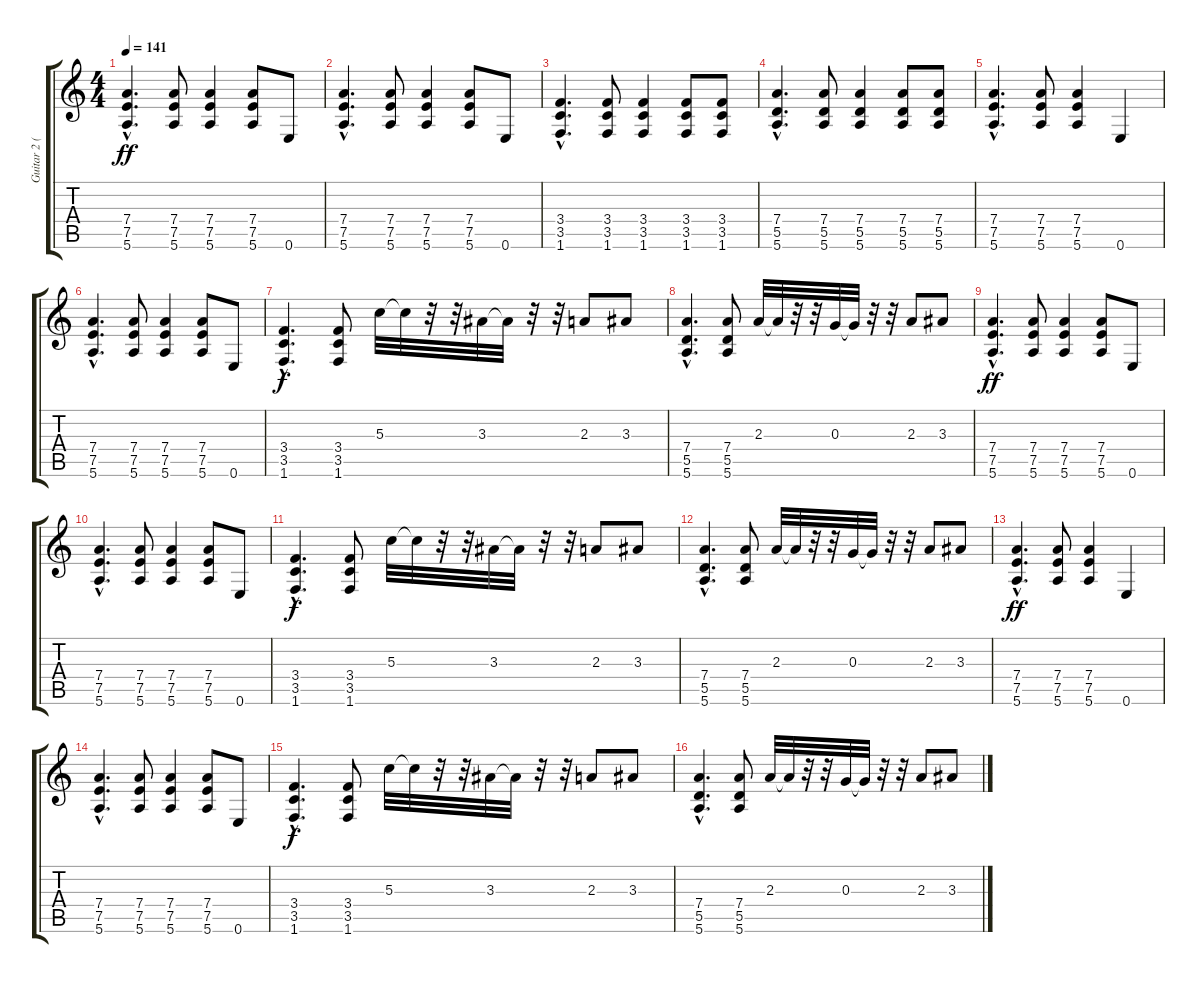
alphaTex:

\track ("Guitar 2 (Rhythm)" "Guitar 2 (") {instrument distortionguitar}
\staff {score tabs}
\tuning (E4 B3 G3 D3 A2 E2) {hide}
\ts (4 4)
\tempo 141
\clef g2
\ks c
(7.4{hac} 7.5{hac} 5.6{hac}).4{d dy ff} (7.4 7.5 5.6).8 (7.4 7.5 5.6).4 (7.4 7.5 5.6).8 0.6.8 |
(7.4{hac} 7.5{hac} 5.6{hac}).4{d} (7.4 7.5 5.6).8 (7.4 7.5 5.6).4 (7.4 7.5 5.6).8 0.6.8 |
(3.4{hac} 3.5{hac} 1.6{hac}).4{d} (3.4 3.5 1.6).8 (3.4 3.5 1.6).4 (3.4 3.5 1.6).8 (3.4 3.5 1.6).8 |
(7.4{hac} 5.5{hac} 5.6{hac}).4{d} (7.4 5.5 5.6).8 (7.4 5.5 5.6).4 (7.4 5.5 5.6).8 (7.4 5.5 5.6).8 |
(7.4{hac} 7.5{hac} 5.6{hac}).4{d} (7.4 7.5 5.6).8 (7.4 7.5 5.6).4 0.6.4 |
(7.4{hac} 7.5{hac} 5.6{hac}).4{d} (7.4 7.5 5.6).8 (7.4 7.5 5.6).4 (7.4 7.5 5.6).8 0.6.8 |
(3.4{hac} 3.5{hac} 1.6{hac}).4{d dy f} (3.4 3.5 1.6).8 5.3.32{instrument overdrivenguitar} 5.3{t}.32 r.32 r.32 3.3.32 3.3{t}.32 r.32 r.32 2.3.8 3.3.8 |
(7.4{hac} 5.5{hac} 5.6{hac}).4{d instrument distortionguitar} (7.4 5.5 5.6).8 2.3.32{instrument overdrivenguitar} 2.3{t}.32 r.32 r.32 0.3.32 0.3{t}.32 r.32 r.32 2.3.8 3.3.8 |
(7.4{hac} 7.5{hac} 5.6{hac}).4{d dy ff instrument distortionguitar} (7.4 7.5 5.6).8 (7.4 7.5 5.6).4 (7.4 7.5 5.6).8 0.6.8 |
(7.4{hac} 7.5{hac} 5.6{hac}).4{d} (7.4 7.5 5.6).8 (7.4 7.5 5.6).4 (7.4 7.5 5.6).8 0.6.8 |
(3.4{hac} 3.5{hac} 1.6{hac}).4{d dy f} (3.4 3.5 1.6).8 5.3.32{instrument overdrivenguitar} 5.3{t}.32 r.32 r.32 3.3.32 3.3{t}.32 r.32 r.32 2.3.8 3.3.8 |
(7.4{hac} 5.5{hac} 5.6{hac}).4{d instrument distortionguitar} (7.4 5.5 5.6).8 2.3.32{instrument overdrivenguitar} 2.3{t}.32 r.32 r.32 0.3.32 0.3{t}.32 r.32 r.32 2.3.8 3.3.8 |
(7.4{hac} 7.5{hac} 5.6{hac}).4{d dy ff instrument distortionguitar} (7.4 7.5 5.6).8 (7.4 7.5 5.6).4 0.6.4 |
(7.4{hac} 7.5{hac} 5.6{hac}).4{d} (7.4 7.5 5.6).8 (7.4 7.5 5.6).4 (7.4 7.5 5.6).8 0.6.8 |
(3.4{hac} 3.5{hac} 1.6{hac}).4{d dy f} (3.4 3.5 1.6).8 5.3.32{instrument overdrivenguitar} 5.3{t}.32 r.32 r.32 3.3.32 3.3{t}.32 r.32 r.32 2.3.8 3.3.8 |
(7.4{hac} 5.5{hac} 5.6{hac}).4{d instrument distortionguitar} (7.4 5.5 5.6).8 2.3.32{instrument overdrivenguitar} 2.3{t}.32 r.32 r.32 0.3.32 0.3{t}.32 r.32 r.32 2.3.8 3.3.8
